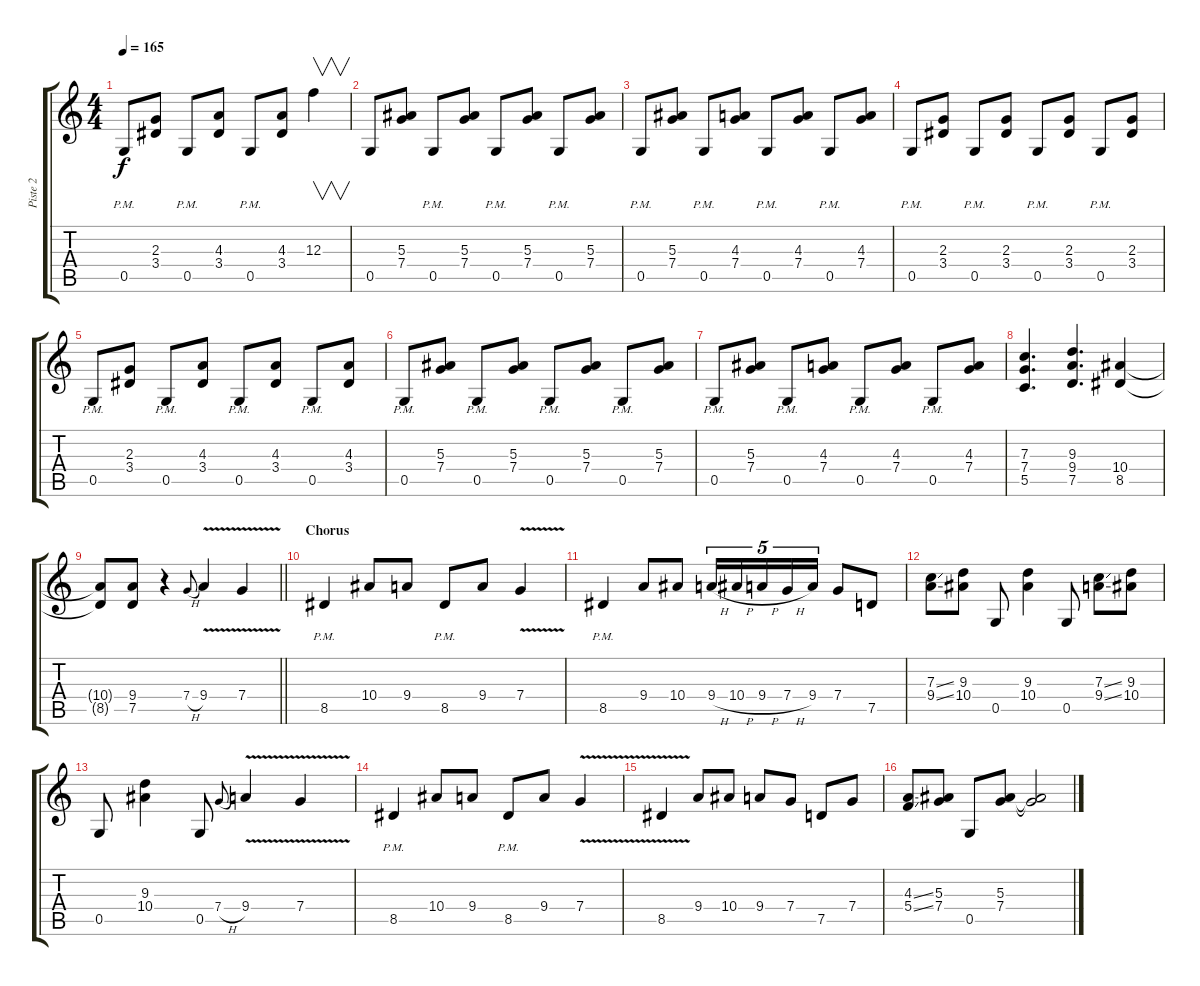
\track ("Piste 2" "Piste 2") {instrument distortionguitar}
\staff {score tabs}
\tuning (D4 A3 F3 C3 G2 D2) {hide}
\ts (4 4)
\tempo 165
\clef g2
\ks c
0.5{pm}.8{dy f} (2.3 3.4).8 0.5{pm}.8 (4.3 3.4).8 0.5{pm}.8 (4.3 3.4).8 12.3.4{v instrument guitarharmonics} |
0.5.8{instrument distortionguitar} (5.3 7.4).8 0.5{pm}.8 (5.3 7.4).8 0.5{pm}.8 (5.3 7.4).8 0.5{pm}.8 (5.3 7.4).8 |
0.5{pm}.8 (5.3 7.4).8 0.5{pm}.8 (4.3 7.4).8 0.5{pm}.8 (4.3 7.4).8 0.5{pm}.8 (4.3 7.4).8 |
0.5{pm}.8 (2.3 3.4).8 0.5{pm}.8 (2.3 3.4).8 0.5{pm}.8 (2.3 3.4).8 0.5{pm}.8 (2.3 3.4).8 |
0.5{pm}.8 (2.3 3.4).8 0.5{pm}.8 (4.3 3.4).8 0.5{pm}.8 (4.3 3.4).8 0.5{pm}.8 (4.3 3.4).8 |
0.5{pm}.8 (5.3 7.4).8 0.5{pm}.8 (5.3 7.4).8 0.5{pm}.8 (5.3 7.4).8 0.5{pm}.8 (5.3 7.4).8 |
0.5{pm}.8 (5.3 7.4).8 0.5{pm}.8 (4.3 7.4).8 0.5{pm}.8 (4.3 7.4).8 0.5{pm}.8 (4.3 7.4).8 |
(7.3 7.4 5.5).4{d} (9.3 9.4 7.5).4{d} (10.4 8.5).4 |
\barLineRight lightlight
(10.4{t} 8.5{t}).8 (9.4 7.5).8 r.4 7.4{h}.8{gr onbeat} 9.4{v}.4 7.4{v}.4 |
\section ("" "Chorus")
8.5{pm}.4 10.4.8 9.4.8 8.5{pm}.8 9.4.8 7.4{v}.4 |
8.5{pm}.4 9.4.8 10.4.8 9.4{h}.16{tu (5 4)} 10.4{h}.16{tu (5 4)} 9.4{h}.16{tu (5 4)} 7.4{h}.16{tu (5 4)} 9.4.16{tu (5 4)} 7.4.8 7.5.8 |
(7.3{ss} 9.4{ss}).8 (9.3 10.4).8 0.5.8 (9.3 10.4).4 0.5.8 (7.3{ss} 9.4{ss}).8 (9.3 10.4).8 |
0.5.8 (9.3 10.4).4 0.5.8 7.4{h}.8{gr onbeat} 9.4{v}.4 7.4{v}.4 |
8.5{pm}.4 10.4.8 9.4.8 8.5{pm}.8 9.4.8 7.4{v}.4 |
8.5{v}.4 9.4.8 10.4.8 9.4.8 7.4.8 7.5.8 7.4.8 |
(4.3{ss} 5.4{ss}).8 (5.3 7.4).8 0.5.8 (5.3 7.4).8 (5.3{t} 7.4{t}).2
